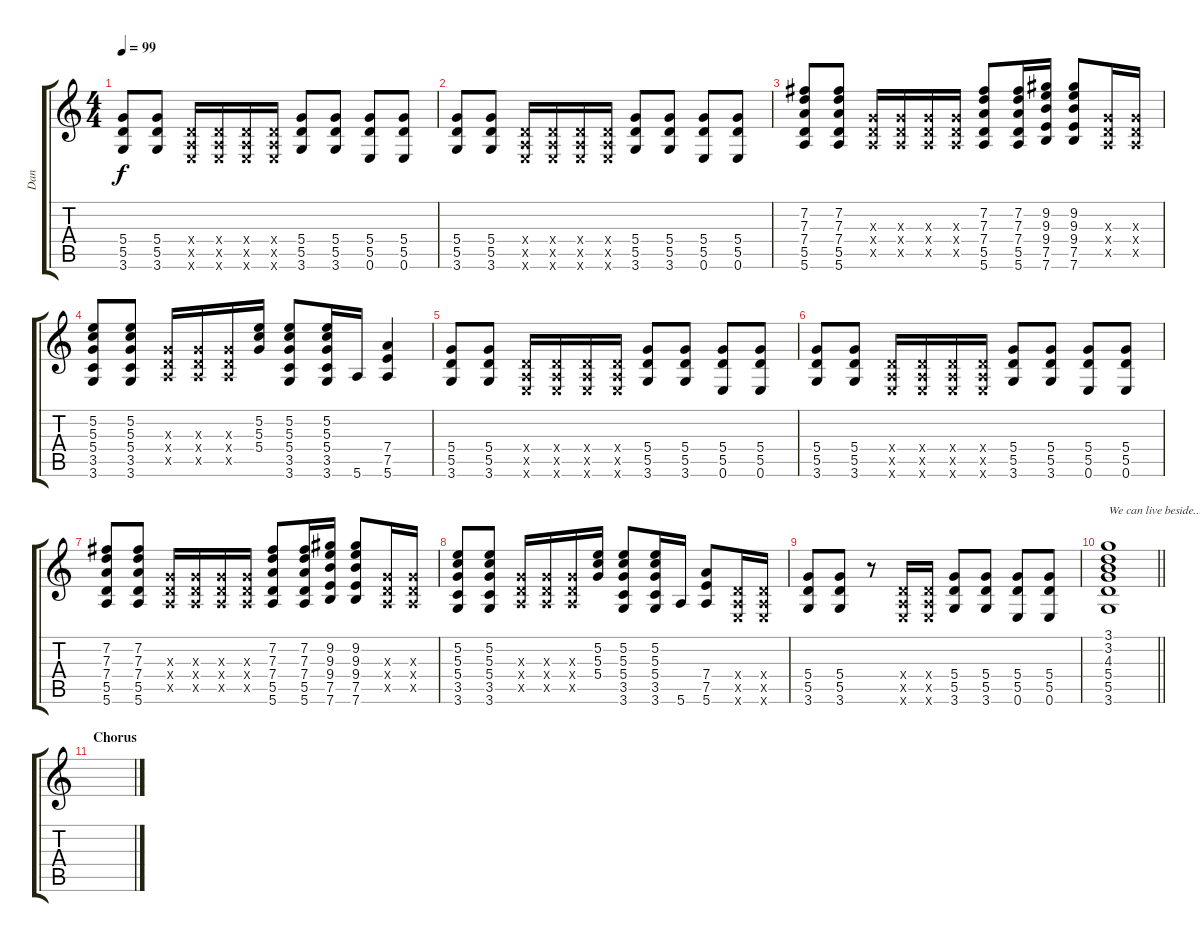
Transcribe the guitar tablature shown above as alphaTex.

\track ("Dan" "Dan") {instrument overdrivenguitar}
\staff {score tabs}
\tuning (E4 B3 G3 D3 A2 E2) {hide}
\ts (4 4)
\tempo 99
\clef g2
\ks c
(5.4 5.5 3.6).8{dy f} (5.4 5.5 3.6).8 (0.4{x} 0.5{x} 0.6{x}).16 (0.4{x} 0.5{x} 0.6{x}).16 (0.4{x} 0.5{x} 0.6{x}).16 (0.4{x} 0.5{x} 0.6{x}).16 (5.4 5.5 3.6).8 (5.4 5.5 3.6).8 (5.4 5.5 0.6).8 (5.4 5.5 0.6).8 |
(5.4 5.5 3.6).8 (5.4 5.5 3.6).8 (0.4{x} 0.5{x} 0.6{x}).16 (0.4{x} 0.5{x} 0.6{x}).16 (0.4{x} 0.5{x} 0.6{x}).16 (0.4{x} 0.5{x} 0.6{x}).16 (5.4 5.5 3.6).8 (5.4 5.5 3.6).8 (5.4 5.5 0.6).8 (5.4 5.5 0.6).8 |
(7.2 7.3 7.4 5.5 5.6).8 (7.2 7.3 7.4 5.5 5.6).8 (0.3{x} 0.4{x} 0.5{x}).16 (0.3{x} 0.4{x} 0.5{x}).16 (0.3{x} 0.4{x} 0.5{x}).16 (0.3{x} 0.4{x} 0.5{x}).16 (7.2 7.3 7.4 5.5 5.6).8 (7.2 7.3 7.4 5.5 5.6).16 (9.2 9.3 9.4 7.5 7.6).16 (9.2 9.3 9.4 7.5 7.6).8 (0.3{x} 0.4{x} 0.5{x}).16 (0.3{x} 0.4{x} 0.5{x}).16 |
(5.2 5.3 5.4 3.5 3.6).8 (5.2 5.3 5.4 3.5 3.6).8 (0.3{x} 0.4{x} 0.5{x}).16 (0.3{x} 0.4{x} 0.5{x}).16 (0.3{x} 0.4{x} 0.5{x}).16 (5.2 5.3 5.4).16 (5.2 5.3 5.4 3.5 3.6).8 (5.2 5.3 5.4 3.5 3.6).16 5.6.16 (7.4 7.5 5.6).4 |
(5.4 5.5 3.6).8 (5.4 5.5 3.6).8 (0.4{x} 0.5{x} 0.6{x}).16 (0.4{x} 0.5{x} 0.6{x}).16 (0.4{x} 0.5{x} 0.6{x}).16 (0.4{x} 0.5{x} 0.6{x}).16 (5.4 5.5 3.6).8 (5.4 5.5 3.6).8 (5.4 5.5 0.6).8 (5.4 5.5 0.6).8 |
(5.4 5.5 3.6).8 (5.4 5.5 3.6).8 (0.4{x} 0.5{x} 0.6{x}).16 (0.4{x} 0.5{x} 0.6{x}).16 (0.4{x} 0.5{x} 0.6{x}).16 (0.4{x} 0.5{x} 0.6{x}).16 (5.4 5.5 3.6).8 (5.4 5.5 3.6).8 (5.4 5.5 0.6).8 (5.4 5.5 0.6).8 |
(7.2 7.3 7.4 5.5 5.6).8 (7.2 7.3 7.4 5.5 5.6).8 (0.3{x} 0.4{x} 0.5{x}).16 (0.3{x} 0.4{x} 0.5{x}).16 (0.3{x} 0.4{x} 0.5{x}).16 (0.3{x} 0.4{x} 0.5{x}).16 (7.2 7.3 7.4 5.5 5.6).8 (7.2 7.3 7.4 5.5 5.6).16 (9.2 9.3 9.4 7.5 7.6).16 (9.2 9.3 9.4 7.5 7.6).8 (0.3{x} 0.4{x} 0.5{x}).16 (0.3{x} 0.4{x} 0.5{x}).16 |
(5.2 5.3 5.4 3.5 3.6).8 (5.2 5.3 5.4 3.5 3.6).8 (0.3{x} 0.4{x} 0.5{x}).16 (0.3{x} 0.4{x} 0.5{x}).16 (0.3{x} 0.4{x} 0.5{x}).16 (5.2 5.3 5.4).16 (5.2 5.3 5.4 3.5 3.6).8 (5.2 5.3 5.4 3.5 3.6).16 5.6.16 (7.4 7.5 5.6).8 (0.4{x} 0.5{x} 0.6{x}).16 (0.4{x} 0.5{x} 0.6{x}).16 |
(5.4 5.5 3.6).8 (5.4 5.5 3.6).8 r.8 (0.4{x} 0.5{x} 0.6{x}).16 (0.4{x} 0.5{x} 0.6{x}).16 (5.4 5.5 3.6).8 (5.4 5.5 3.6).8 (5.4 5.5 0.6).8 (5.4 5.5 0.6).8 |
\barLineRight lightlight
(3.1 3.2 4.3 5.4 5.5 3.6).1{txt "We can live beside....."} |
\section ("" "Chorus")
